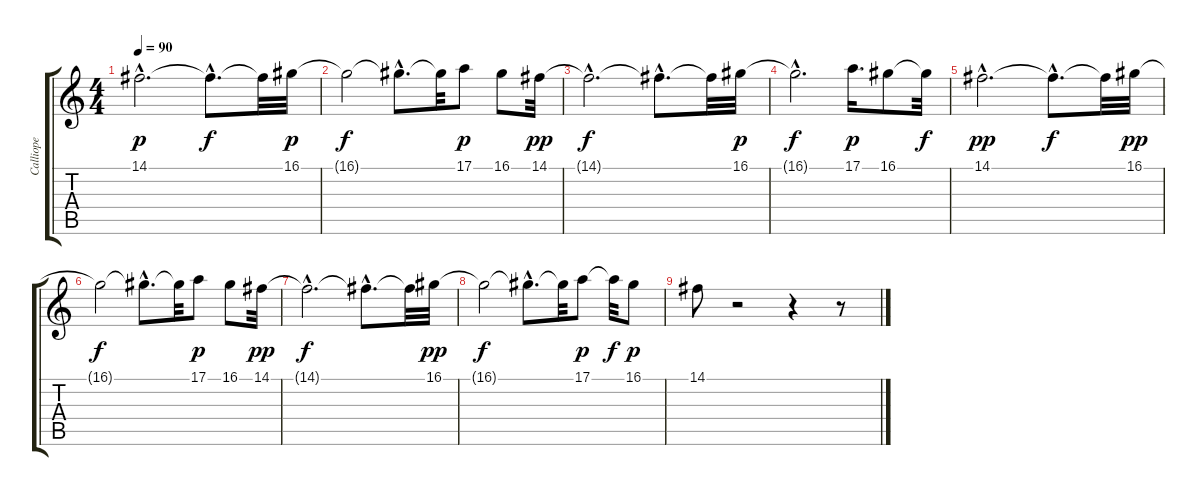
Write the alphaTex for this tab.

\track ("Calliope" "Calliope") {instrument lead3calliope}
\staff {score tabs}
\tuning (E4 B3 G3 D3 A2 E2) {hide}
\ts (4 4)
\tempo 90
\clef g2
\ks c
14.1{hac}.2{d dy p} 14.1{hac t}.8{d dy f} 14.1{t}.32 16.1.32{dy p} |
16.1{t}.2{dy f} 16.1{hac t}.8{d} 16.1{t}.32 17.1.8{dy p} 16.1.8 14.1.32{dy pp} |
14.1{hac t}.2{d dy f} 14.1{hac t}.8{d} 14.1{t}.32 16.1.32{dy p} |
16.1{hac t}.2{d dy f} 17.1.16{d dy p} 16.1.8 16.1{t}.32{dy f} |
14.1{hac}.2{d dy pp} 14.1{hac t}.8{d dy f} 14.1{t}.32 16.1.32{dy pp} |
16.1{t}.2{dy f} 16.1{hac t}.8{d} 16.1{t}.32 17.1.8{dy p} 16.1.8 14.1.32{dy pp} |
14.1{hac t}.2{d dy f} 14.1{hac t}.8{d} 14.1{t}.32 16.1.32{dy pp} |
16.1{t}.2{dy f} 16.1{hac t}.8{d} 16.1{t}.32 17.1.8{dy p} 17.1{t}.32{dy f} 16.1.8{dy p} |
14.1.8 r.2 r.4 r.8
